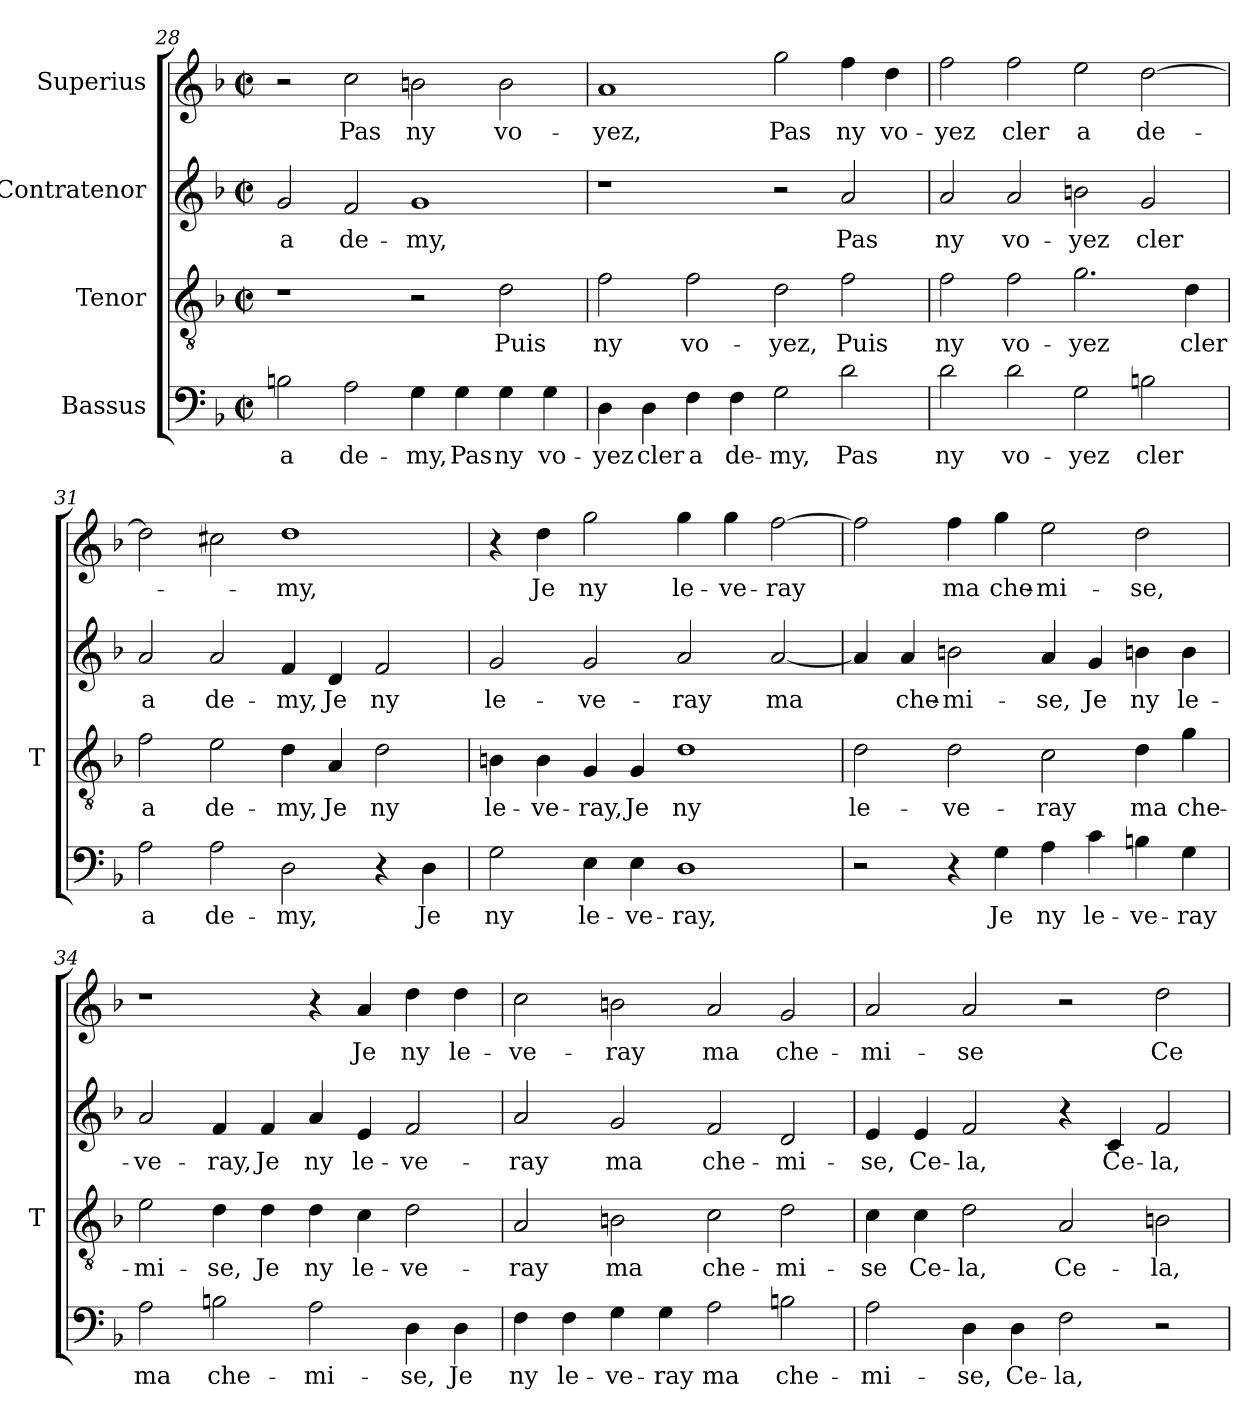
**kern	**text	**kern	**text	**kern	**text	**kern	**text
*part4	*part4	*part3	*part3	*part2	*part2	*part1	*part1
*staff4	*staff4	*staff3	*staff3	*staff2	*staff2	*staff1	*staff1
*I"Bassus	*	*I"Tenor	*	*I"Contratenor	*	*I"Superius	*
*	*	*I'T	*	*	*	*	*
*clefF4	*	*clefGv2	*	*clefG2	*	*clefG2	*
*k[b-]	*	*k[b-]	*	*k[b-]	*	*k[b-]	*
*F:	*	*F:	*	*F:	*	*F:	*
*M2/2	*	*M2/2	*	*M2/2	*	*M2/2	*
*met(c|)	*	*met(c|)	*	*met(c|)	*	*met(c|)	*
=28	=28	=28	=28	=28	=28	=28	=28
2Bn	-a	1r	.	2g	-a	2r	.
2A	de-	.	.	2f	de-	2cc	-Pas
4G	-my,	2r	.	1g	-my,	2b	-ny
4G	-Pas	.	.	.	.	.	.
4G	-ny	2d	-Puis	.	.	2b	vo-
4G	vo-	.	.	.	.	.	.
=29	=29	=29	=29	=29	=29	=29	=29
4D	-yez	2f	-ny	1r	.	1a	-yez,
4D	-cler	.	.	.	.	.	.
4F	-a	2f	vo-	.	.	.	.
4F	de-	.	.	.	.	.	.
2G	-my,	2d	-yez,	2r	.	2gg	-Pas
2d	-Pas	2f	-Puis	2a	-Pas	4ff	-ny
.	.	.	.	.	.	4dd	vo-
!!LO:PB:g=z
=30	=30	=30	=30	=30	=30	=30	=30
2d	-ny	2f	-ny	2a	-ny	2ff	-yez
2d	vo-	2f	vo-	2a	vo-	2ff	-cler
2G	-yez	2.g	-yez	2bn	-yez	2ee	-a
2Bn	-cler	.	.	2g	-cler	[2dd	de-
.	.	4d	-cler	.	.	.	.
=31	=31	=31	=31	=31	=31	=31	=31
2A	-a	2f	-a	2a	-a	2dd]	.
2A	de-	2e	de-	2a	de-	2cc#X	.
2D	-my,	4d	-my,	4f	-my,	1dd	-my,
.	.	4A	-Je	4d	-Je	.	.
4r	.	2d	-ny	2f	-ny	.	.
4D	-Je	.	.	.	.	.	.
=32	=32	=32	=32	=32	=32	=32	=32
2G	-ny	4Bn	le-	2g	le-	4r	.
.	.	4B	ve-	.	.	4dd	-Je
4E	le-	4G	-ray,	2g	ve-	2gg	-ny
4E	ve-	4G	-Je	.	.	.	.
1D	-ray,	1d	-ny	2a	-ray	4gg	le-
.	.	.	.	.	.	4gg	ve-
.	.	.	.	[2a	-ma	[2ff	-ray
=33	=33	=33	=33	=33	=33	=33	=33
2r	.	2d	le-	4a]	.	2ff]	.
.	.	.	.	4a	che-	.	.
4r	.	2d	ve-	2bn	mi-	4ff	-ma
4G	-Je	.	.	.	.	4gg	che-
4A	-ny	2c	-ray	4a	-se,	2ee	mi-
4c	le-	.	.	4g	-Je	.	.
4Bn	ve-	4d	-ma	4bn	-ny	2dd	-se,
4G	-ray	4g	che-	4b	le-	.	.
=34	=34	=34	=34	=34	=34	=34	=34
2A	-ma	2e	mi-	2a	ve-	1r	.
2Bn	che-	4d	-se,	4f	-ray,	.	.
.	.	4d	-Je	4f	-Je	.	.
2A	mi-	4d	-ny	4a	-ny	4r	.
.	.	4c	le-	4e	le-	4a	-Je
4D	-se,	2d	ve-	2f	ve-	4dd	-ny
4D	-Je	.	.	.	.	4dd	le-
=35	=35	=35	=35	=35	=35	=35	=35
4F	-ny	2A	-ray	2a	-ray	2cc	ve-
4F	le-	.	.	.	.	.	.
4G	ve-	2Bn	-ma	2g	-ma	2b	-ray
4G	-ray	.	.	.	.	.	.
2A	-ma	2c	che-	2f	che-	2a	-ma
2Bn	che-	2d	mi-	2d	mi-	2g	che-
=36	=36	=36	=36	=36	=36	=36	=36
2A	mi-	4c	-se	4e	-se,	2a	mi-
.	.	4c	Ce-	4e	Ce-	.	.
4D	-se,	2d	-la,	2f	-la,	2a	-se
4D	Ce-	.	.	.	.	.	.
2F	-la,	2A	Ce-	4r	.	2r	.
.	.	.	.	4c	Ce-	.	.
2r	.	2Bn	-la,	2f	-la,	2dd	Ce-
=	=	=	=	=	=	=	=
*-	*-	*-	*-	*-	*-	*-	*-
